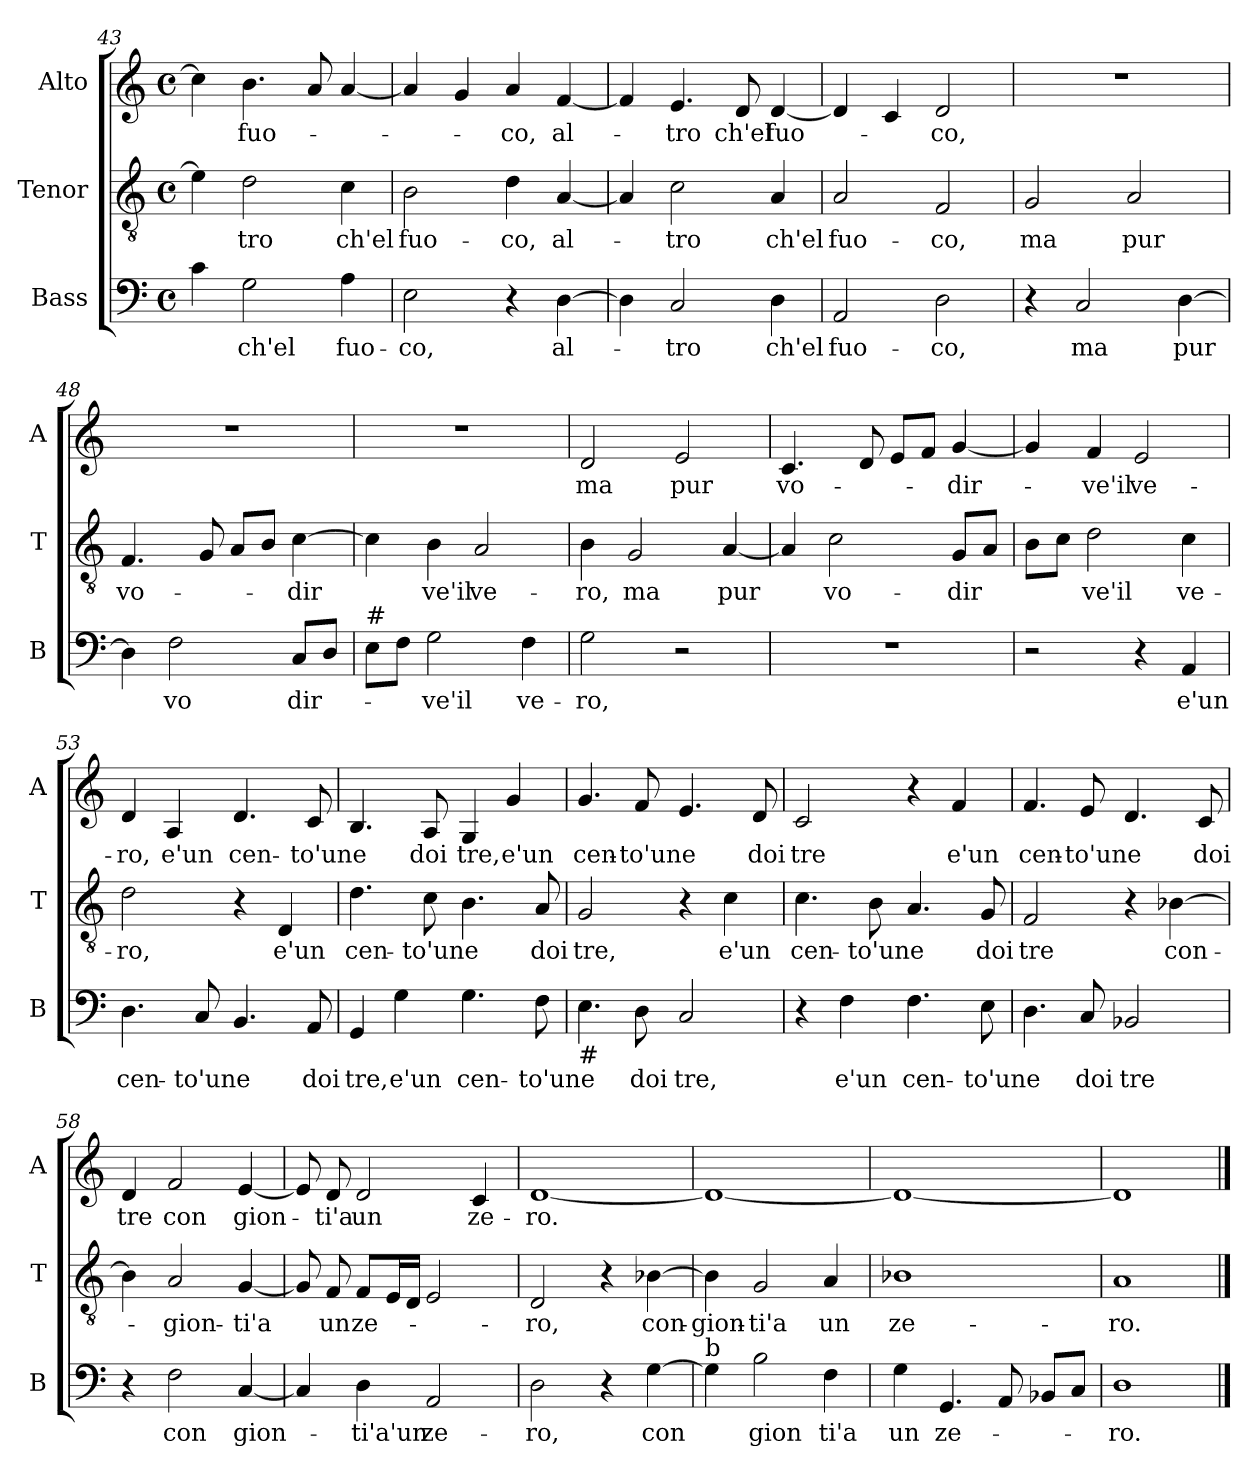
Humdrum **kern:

**kern	**text	**kern	**text	**kern	**text
*part3	*part3	*part2	*part2	*part1	*part1
*staff3	*staff3	*staff2	*staff2	*staff1	*staff1
*I"Bass	*	*I"Tenor	*	*I"Alto	*
*I'B	*	*I'T	*	*I'A	*
!!LO:PB:g=z
*clefF4	*	*clefGv2	*	*clefG2	*
*k[]	*	*k[]	*	*k[]	*
*C:	*	*C:	*	*C:	*
*M4/4	*	*M4/4	*	*M4/4	*
*met(c)	*	*met(c)	*	*met(c)	*
=43	=43	=43	=43	=43	=43
4c\	.	4e\]	.	4cc\]	.
!	!LO:LY:b	!	!LO:LY:b	!	!LO:LY:b
2G\	ch'el	2d\	-tro	4.b\	fuo-
.	.	.	.	8a/	.
!	!LO:LY:b	!	!LO:LY:b	!	!
4A\	fuo-	4c\	ch'el	[4a/	.
=44	=44	=44	=44	=44	=44
!	!LO:LY:b	!	!LO:LY:b	!	!
2E\	-co,	2B\	fuo-	4a/]	.
.	.	.	.	4g/	.
!	!	!	!LO:LY:b	!	!LO:LY:b
4r	.	4d\	-co,	4a/	-co,
!	!LO:LY:b	!	!LO:LY:b	!	!LO:LY:b
[4D\	al-	[4A/	al-	[4f/	al-
=45	=45	=45	=45	=45	=45
4D\]	.	4A/]	.	4f/]	.
!	!LO:LY:b	!	!LO:LY:b	!	!LO:LY:b
2C/	-tro	2c\	-tro	4.e/	-tro
!	!	!	!	!	!LO:LY:b
.	.	.	.	8d/	ch'el
!	!LO:LY:b	!	!LO:LY:b	!	!LO:LY:b
4D\	ch'el	4A/	ch'el	[4d/	fuo-
=46	=46	=46	=46	=46	=46
!	!LO:LY:b	!	!LO:LY:b	!	!
2AA/	fuo-	2A/	fuo-	4d/]	.
.	.	.	.	4c/	.
!	!LO:LY:b	!	!LO:LY:b	!	!LO:LY:b
2D\	-co,	2F/	-co,	2d/	-co,
=47	=47	=47	=47	=47	=47
!	!	!	!LO:LY:b	!	!
4r	.	2G/	ma	1r	.
!	!LO:LY:b	!	!	!	!
2C/	ma	.	.	.	.
!	!	!	!LO:LY:b	!	!
.	.	2A/	pur	.	.
!	!LO:LY:b	!	!	!	!
[4D\	pur	.	.	.	.
!!LO:LB:g=z
=48	=48	=48	=48	=48	=48
!	!	!	!LO:LY:b	!	!
4D\]	.	4.F/	vo-	1r	.
!	!LO:LY:b	!	!	!	!
2F\	vo	.	.	.	.
.	.	8G/	.	.	.
.	.	8A/L	.	.	.
.	.	8B/J	.	.	.
!	!LO:LY:b	!	!LO:LY:b	!	!
8C/L	dir-	[4c\	-dir	.	.
8D/J	.	.	.	.	.
=49	=49	=49	=49	=49	=49
!LO:TX:a:t=#	!	!	!	!	!
8E\L	.	4c\]	.	1r	.
8F\J	.	.	.	.	.
!	!LO:LY:b	!	!LO:LY:b	!	!
2G\	-ve'il	4B\	ve'il	.	.
!	!	!	!LO:LY:b	!	!
.	.	2A/	ve-	.	.
!	!LO:LY:b	!	!	!	!
4F\	ve-	.	.	.	.
=50	=50	=50	=50	=50	=50
!	!LO:LY:b	!	!LO:LY:b	!	!LO:LY:b
2G\	-ro,	4B\	-ro,	2d/	ma
!	!	!	!LO:LY:b	!	!
.	.	2G/	ma	.	.
!	!	!	!	!	!LO:LY:b
2r	.	.	.	2e/	pur
!	!	!	!LO:LY:b	!	!
.	.	[4A/	pur	.	.
=51	=51	=51	=51	=51	=51
!	!	!	!	!	!LO:LY:b
1r	.	4A/]	.	4.c/	vo-
!	!	!	!LO:LY:b	!	!
.	.	2c\	vo-	.	.
.	.	.	.	8d/	.
.	.	.	.	8e/L	.
.	.	.	.	8f/J	.
!	!	!	!LO:LY:b	!	!LO:LY:b
.	.	8G/L	-dir	[4g/	-dir-
.	.	8A/J	.	.	.
=52	=52	=52	=52	=52	=52
2r	.	8B\L	.	4g/]	.
.	.	8c\J	.	.	.
!	!	!	!LO:LY:b	!	!LO:LY:b
.	.	2d\	ve'il	4f/	-ve'il
!	!	!	!	!	!LO:LY:b
4r	.	.	.	2e/	ve-
!	!LO:LY:b	!	!LO:LY:b	!	!
4AA/	e'un	4c\	ve-	.	.
!!LO:LB:g=z
=53	=53	=53	=53	=53	=53
!	!LO:LY:b	!	!LO:LY:b	!	!LO:LY:b
4.D\	cen-	2d\	-ro,	4d/	-ro,
!	!	!	!	!	!LO:LY:b
.	.	.	.	4A/	e'un
!	!LO:LY:b	!	!	!	!
8C/	-to'un	.	.	.	.
!	!LO:LY:b	!	!	!	!LO:LY:b
4.BB/	e	4r	.	4.d/	cen-
!	!	!	!LO:LY:b	!	!
.	.	4D/	e'un	.	.
!	!LO:LY:b	!	!	!	!LO:LY:b
8AA/	doi	.	.	8c/	-to'un
=54	=54	=54	=54	=54	=54
!	!LO:LY:b	!	!LO:LY:b	!	!LO:LY:b
4GG/	tre,	4.d\	cen-	4.B/	e
!	!LO:LY:b	!	!	!	!
4G\	e'un	.	.	.	.
!	!	!	!LO:LY:b	!	!LO:LY:b
.	.	8c\	-to'un	8A/	doi
!	!LO:LY:b	!	!LO:LY:b	!	!LO:LY:b
4.G\	cen-	4.B\	e	4G/	tre,
!	!	!	!	!	!LO:LY:b
.	.	.	.	4g/	e'un
!	!LO:LY:b	!	!LO:LY:b	!	!
8F\	-to'un	8A/	doi	.	.
=55	=55	=55	=55	=55	=55
!LO:TX:b:t=#	!	!	!	!	!
!	!LO:LY:b	!	!LO:LY:b	!	!LO:LY:b
4.E\	e	2G/	tre,	4.g/	cen-
!	!LO:LY:b	!	!	!	!LO:LY:b
8D\	doi	.	.	8f/	-to'un
!	!LO:LY:b	!	!	!	!LO:LY:b
2C/	tre,	4r	.	4.e/	e
!	!	!	!LO:LY:b	!	!
.	.	4c\	e'un	.	.
!	!	!	!	!	!LO:LY:b
.	.	.	.	8d/	doi
=56	=56	=56	=56	=56	=56
!	!	!	!LO:LY:b	!	!LO:LY:b
4r	.	4.c\	cen-	2c/	tre
!	!LO:LY:b	!	!	!	!
4F\	e'un	.	.	.	.
!	!	!	!LO:LY:b	!	!
.	.	8B\	-to'un	.	.
!	!LO:LY:b	!	!LO:LY:b	!	!
4.F\	cen-	4.A/	e	4r	.
!	!	!	!	!	!LO:LY:b
.	.	.	.	4f/	e'un
!	!LO:LY:b	!	!LO:LY:b	!	!
8E\	-to'un	8G/	doi	.	.
=57	=57	=57	=57	=57	=57
!	!LO:LY:b	!	!LO:LY:b	!	!LO:LY:b
4.D\	e	2F/	tre	4.f/	cen-
!	!LO:LY:b	!	!	!	!LO:LY:b
8C/	doi	.	.	8e/	-to'un
!	!LO:LY:b	!	!	!	!LO:LY:b
2BB-X/	tre	4r	.	4.d/	e
!	!	!	!LO:LY:b	!	!
.	.	[4B-X\	con-	.	.
!	!	!	!	!	!LO:LY:b
.	.	.	.	8c/	doi
!!LO:LB:g=z
=58	=58	=58	=58	=58	=58
!	!	!	!	!	!LO:LY:b
4r	.	4B-\]	.	4d/	tre
!	!LO:LY:b	!	!LO:LY:b	!	!LO:LY:b
2F\	con	2A/	-gion-	2f/	con
!	!LO:LY:b	!	!LO:LY:b	!	!LO:LY:b
[4C/	gion-	[4G/	-ti'a	[4e/	gion-
=59	=59	=59	=59	=59	=59
4C/]	.	8G/]	.	8e/]	.
!	!	!	!LO:LY:b	!	!LO:LY:b
.	.	8F/	un	8d/	-ti'a
!	!LO:LY:b	!	!LO:LY:b	!	!LO:LY:b
4D\	-ti'a'un	8F/L	ze-	2d/	un
.	.	16E/L	.	.	.
.	.	16D/JJ	.	.	.
!	!LO:LY:b	!	!	!	!
2AA/	ze-	2E/	.	.	.
!	!	!	!	!	!LO:LY:b
.	.	.	.	4c/	ze-
=60	=60	=60	=60	=60	=60
!	!LO:LY:b	!	!LO:LY:b	!	!LO:LY:b
2D\	-ro,	2D/	-ro,	[1d	-ro.
4r	.	4r	.	.	.
!	!LO:LY:b	!	!LO:LY:b	!	!
[4G\	con	[4B-X\	con-	.	.
=61	=61	=61	=61	=61	=61
!LO:TX:a:t=b	!	!	!	!	!
!	!	!	!LO:LY:b	!	!
4G\]	.	4B-\]	-gion-	1d_	.
!	!LO:LY:b	!	!LO:LY:b	!	!
2B\	gion	2G/	-ti'a	.	.
!	!LO:LY:b	!	!LO:LY:b	!	!
4F\	ti'a	4A/	un	.	.
=62	=62	=62	=62	=62	=62
!	!LO:LY:b	!	!LO:LY:b	!	!
4G\	un	1B-X	ze-	1d_	.
!	!LO:LY:b	!	!	!	!
4.GG/	ze-	.	.	.	.
8AA/	.	.	.	.	.
8BB-X/L	.	.	.	.	.
8C/J	.	.	.	.	.
=63	=63	=63	=63	=63	=63
!	!LO:LY:b	!	!LO:LY:b	!	!
1D	-ro.	1A	-ro.	1d]	.
==	==	==	==	==	==
*-	*-	*-	*-	*-	*-
